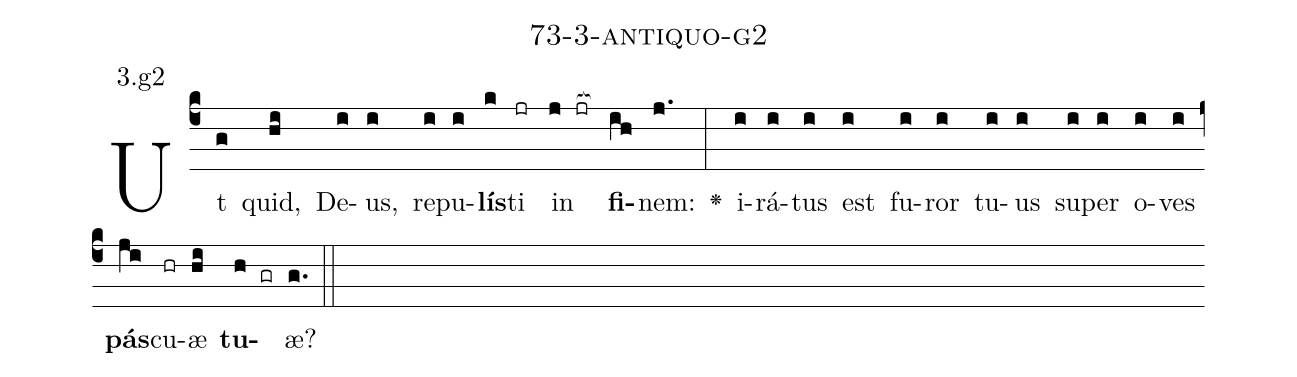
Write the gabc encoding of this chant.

name: 73-3-antiquo-g2;
annotation: 3.g2;
%%
(c4)Ut(g) quid,(hi) De(i)us,(i) re(i)pu(i)<b>lís</b>(k)ti(jr) in(j jr[ocb:1{]) <b>fi</b>(ih[ocb:0}])nem:(j.) <v>\greheightstar</v>(:) i(i)rá(i)tus(i) est(i) fu(i)ror(i) tu(i)us(i) su(i)per(i) o(i)ves(i) <b>pás</b>(ji)cu(hr)æ(hi) <b>tu</b>(h gr)æ?(g.) (::)


%E(i) u(i) o(ji) u(hi) a(h) e.(g.) (::)
